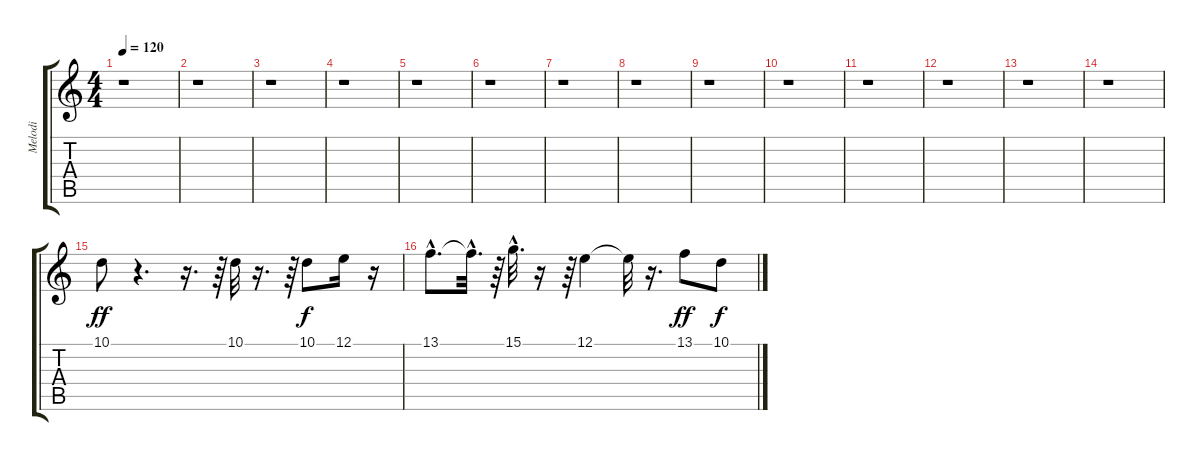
\track ("Melodi" "Melodi") {instrument tuba}
\staff {score tabs}
\tuning (E4 B3 G3 D3 A2 E2) {hide}
\ts (4 4)
\tempo 120
\clef g2
\ks c
r.1{dy ff} |
r.1 |
r.1 |
r.1 |
r.1 |
r.1 |
r.1 |
r.1 |
r.1 |
r.1 |
r.1 |
r.1 |
r.1 |
r.1 |
10.1.8 r.4{d} r.16{d} r.64 10.1.32 r.16{d} r.64 10.1.8{dy f} 12.1.16 r.16 |
13.1{hac}.8{d} 13.1{hac t}.32{d} r.64 15.1{hac}.32{d} r.16 r.64 12.1.4 12.1{t}.32 r.16{d} 13.1.8{dy ff} 10.1.8{dy f}
